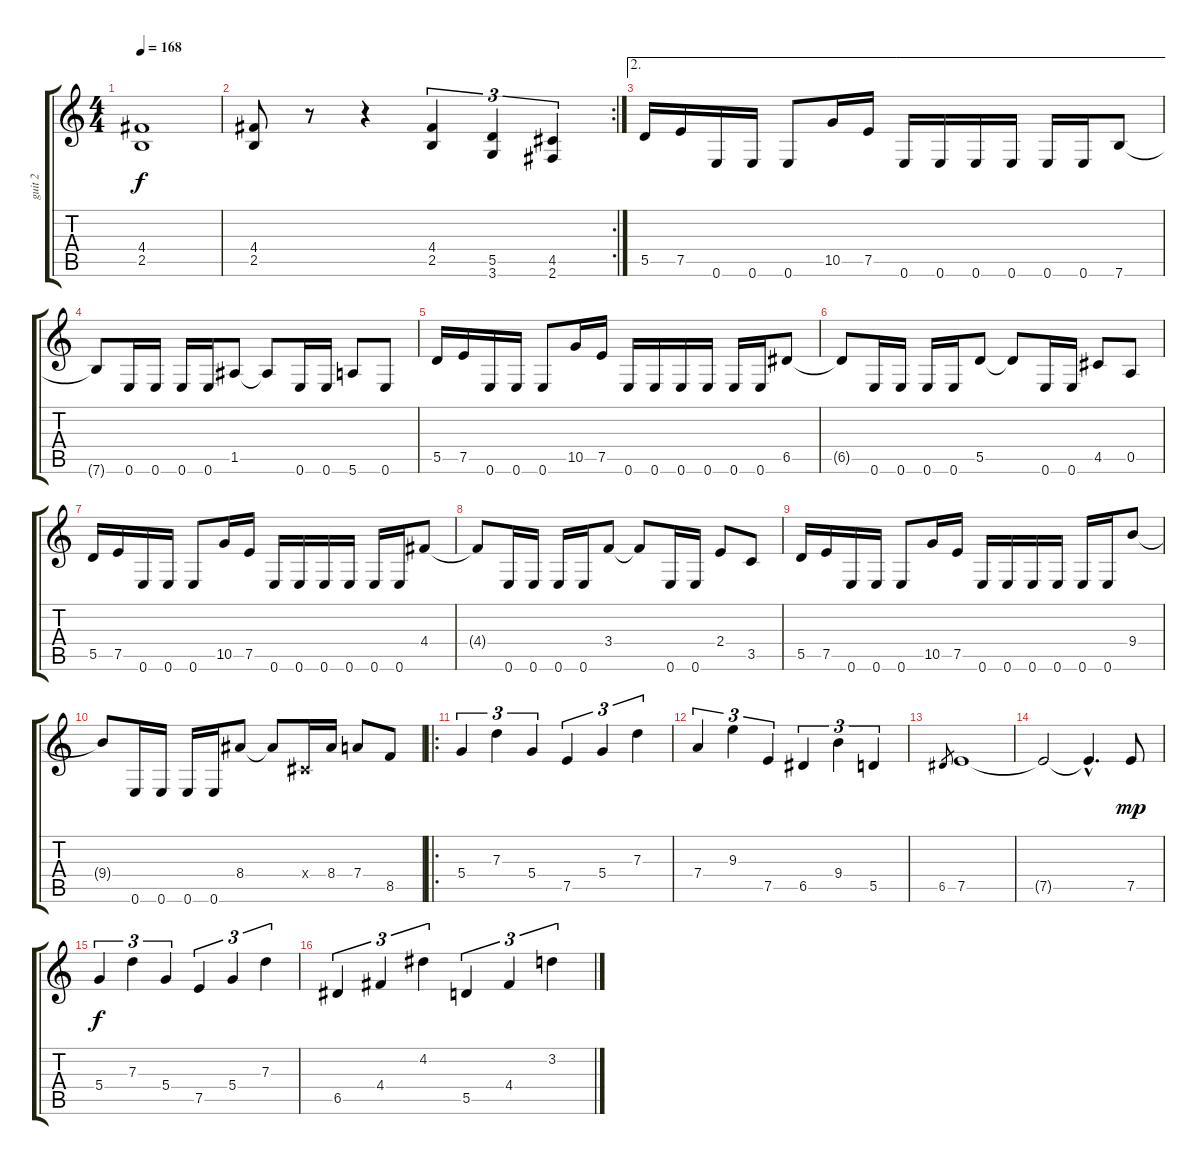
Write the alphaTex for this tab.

\track ("guit 2" "guit 2") {instrument distortionguitar}
\staff {score tabs}
\tuning (E4 B3 G3 D3 A2 E2) {hide}
\ts (4 4)
\tempo 168
\clef g2
\ks c
(4.4 2.5).1{dy f} |
\rc 2
(4.4 2.5).8 r.8 r.4 (4.4 2.5).4{tu (3 2)} (5.5 3.6).4{tu (3 2)} (4.5 2.6).4{tu (3 2)} |
\ae 2
5.5.16 7.5.16 0.6.16 0.6.16 0.6.8 10.5.16 7.5.16 0.6.16 0.6.16 0.6.16 0.6.16 0.6.16 0.6.16 7.6.8 |
7.6{t}.8 0.6.16 0.6.16 0.6.16 0.6.16 1.5.8 1.5{t}.8 0.6.16 0.6.16 5.6.8 0.6.8 |
5.5.16 7.5.16 0.6.16 0.6.16 0.6.8 10.5.16 7.5.16 0.6.16 0.6.16 0.6.16 0.6.16 0.6.16 0.6.16 6.5.8 |
6.5{t}.8 0.6.16 0.6.16 0.6.16 0.6.16 5.5.8 5.5{t}.8 0.6.16 0.6.16 4.5.8 0.5.8 |
5.5.16 7.5.16 0.6.16 0.6.16 0.6.8 10.5.16 7.5.16 0.6.16 0.6.16 0.6.16 0.6.16 0.6.16 0.6.16 4.4.8 |
4.4{t}.8 0.6.16 0.6.16 0.6.16 0.6.16 3.4.8 3.4{t}.8 0.6.16 0.6.16 2.4.8 3.5.8 |
5.5.16 7.5.16 0.6.16 0.6.16 0.6.8 10.5.16 7.5.16 0.6.16 0.6.16 0.6.16 0.6.16 0.6.16 0.6.16 9.4.8 |
9.4{t}.8 0.6.16 0.6.16 0.6.16 0.6.16 8.4.8 8.4{t}.8 -1.4{x}.16 8.4.16 7.4.8 8.5.8 |
\ro
5.4.4{tu (3 2)} 7.3.4{tu (3 2)} 5.4.4{tu (3 2)} 7.5.4{tu (3 2)} 5.4.4{tu (3 2)} 7.3.4{tu (3 2)} |
7.4.4{tu (3 2)} 9.3.4{tu (3 2)} 7.5.4{tu (3 2)} 6.5.4{tu (3 2)} 9.4.4{tu (3 2)} 5.5.4{tu (3 2)} |
6.5.8{gr} 7.5.1 |
7.5{t}.2 7.5{hac t}.4{d} 7.5.8{dy mp} |
5.4.4{tu (3 2) dy f} 7.3.4{tu (3 2)} 5.4.4{tu (3 2)} 7.5.4{tu (3 2)} 5.4.4{tu (3 2)} 7.3.4{tu (3 2)} |
6.5.4{tu (3 2)} 4.4.4{tu (3 2)} 4.2.4{tu (3 2)} 5.5.4{tu (3 2)} 4.4.4{tu (3 2)} 3.2.4{tu (3 2)}
